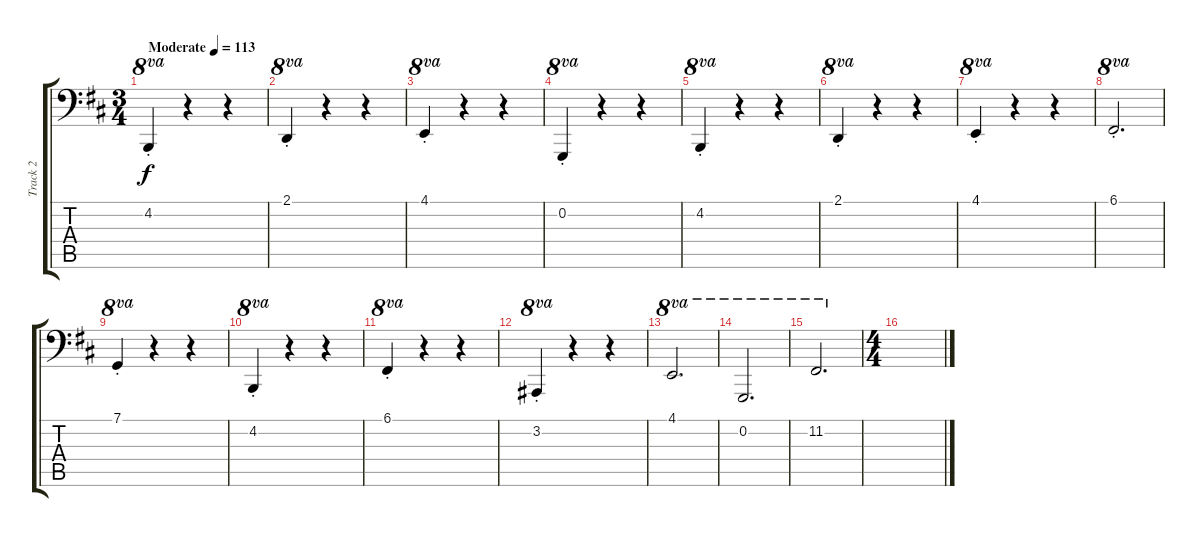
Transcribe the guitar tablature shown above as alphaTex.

\track ("Track 2" "Track 2") {instrument acousticgrandpiano}
\staff {score tabs}
\tuning (C3 G2 D2 A1 E1 B0) {hide}
\ts (3 4)
\tempo (113 "Moderate")
\clef f4
\ks d
4.2{st}.4{ot 8va dy f instrument acousticgrandpiano} r.4 r.4 |
2.1{st}.4{ot 8va} r.4 r.4 |
4.1{st}.4{ot 8va} r.4 r.4 |
0.2{st}.4{ot 8va} r.4 r.4 |
4.2{st}.4{ot 8va} r.4 r.4 |
2.1{st}.4{ot 8va} r.4 r.4 |
4.1{st}.4{ot 8va} r.4 r.4 |
6.1{st}.2{d ot 8va} |
7.1{st}.4{ot 8va} r.4 r.4 |
4.2{st}.4{ot 8va} r.4 r.4 |
6.1{st}.4{ot 8va} r.4 r.4 |
3.2{st}.4{ot 8va} r.4 r.4 |
4.1.2{d ot 8va} |
0.2.2{d ot 8va} |
11.2.2{d ot 8va} |
\ts (4 4)
